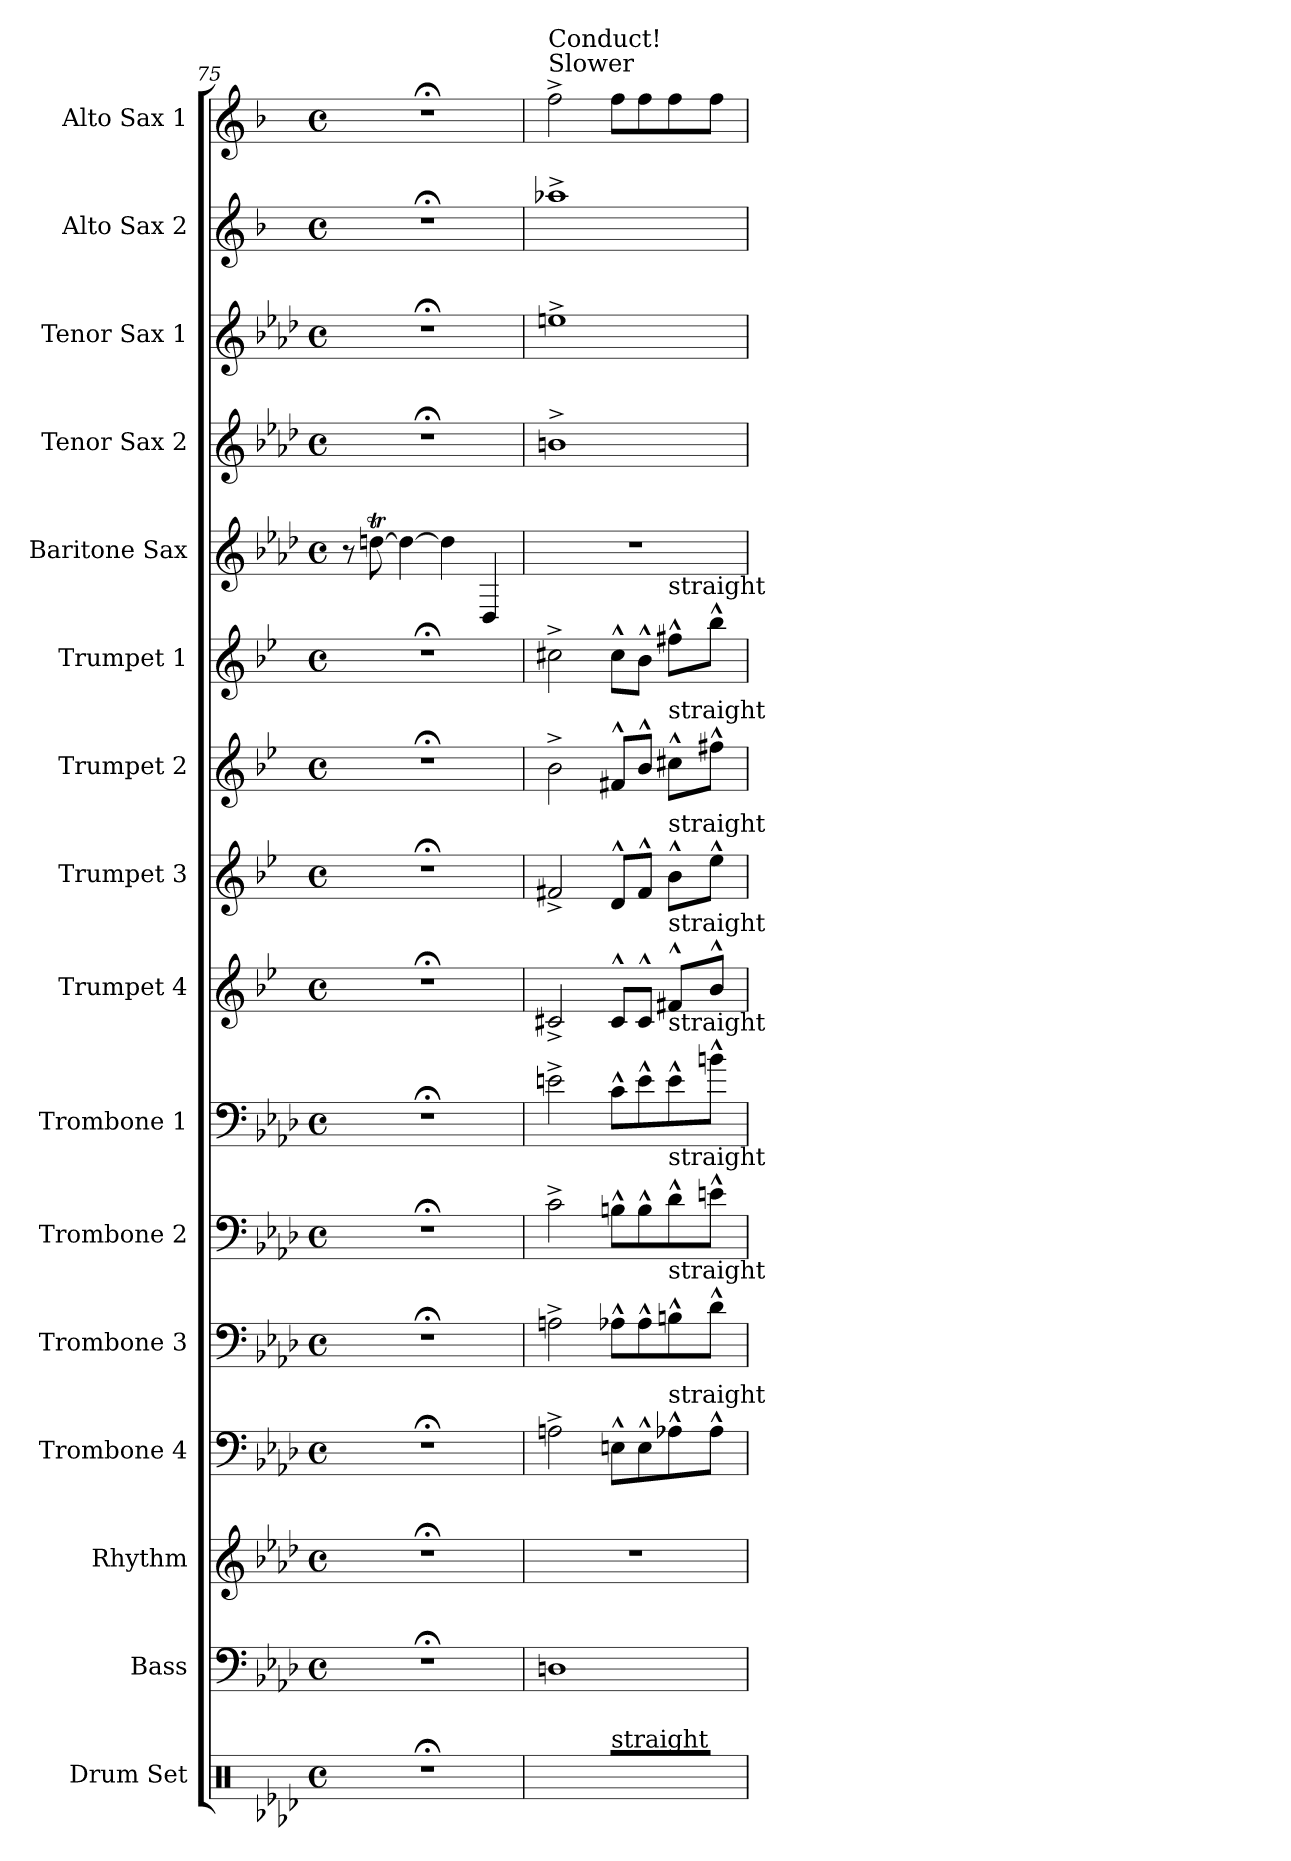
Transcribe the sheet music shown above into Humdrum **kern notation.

**kern	**kern	**kern	**kern	**kern	**kern	**kern	**kern	**kern	**kern	**kern	**kern	**kern	**kern	**kern	**kern
*part16	*part15	*part14	*part13	*part12	*part11	*part10	*part9	*part8	*part7	*part6	*part5	*part4	*part3	*part2	*part1
*staff16	*staff15	*staff14	*staff13	*staff12	*staff11	*staff10	*staff9	*staff8	*staff7	*staff6	*staff5	*staff4	*staff3	*staff2	*staff1
*I"Drum Set	*I"Bass	*I"Rhythm	*I"Trombone 4	*I"Trombone 3	*I"Trombone 2	*I"Trombone 1	*I"Trumpet 4	*I"Trumpet 3	*I"Trumpet 2	*I"Trumpet 1	*I"Baritone Sax	*I"Tenor Sax 2	*I"Tenor Sax 1	*I"Alto Sax 2	*I"Alto Sax 1
*I'Drums	*I'Bass	*	*	*	*	*	*I'Tpt 4	*I'Tpt 3	*I'Tpt 2	*I'Tpt 1	*I'Bari Sax	*I'Tenor 2	*I'Tenor 1	*I'Alto 2	*I'Alto 1
*clefX	*clefF4	*clefG2	*clefF4	*clefF4	*clefF4	*clefF4	*clefG2	*clefG2	*clefG2	*clefG2	*clefG2	*clefG2	*clefG2	*clefG2	*clefG2
*	*ITrd7c12	*ITrd7c12	*	*	*	*	*ITrd1c2	*ITrd1c2	*ITrd1c2	*ITrd1c2	*ITrd12c21	*ITrd8c14	*ITrd8c14	*ITrd5c9	*ITrd5c9
*k[b-e-a-d-]	*k[b-e-a-d-]	*k[b-e-a-d-]	*k[b-e-a-d-]	*k[b-e-a-d-]	*k[b-e-a-d-]	*k[b-e-a-d-]	*k[b-e-a-d-]	*k[b-e-a-d-]	*k[b-e-a-d-]	*k[b-e-a-d-]	*k[b-e-a-d-]	*k[b-e-a-d-]	*k[b-e-a-d-]	*k[b-e-a-d-]	*k[b-e-a-d-]
*A-:	*A-:	*A-:	*A-:	*A-:	*A-:	*A-:	*A-:	*A-:	*A-:	*A-:	*A-:	*A-:	*A-:	*A-:	*A-:
*M4/4	*M4/4	*M4/4	*M4/4	*M4/4	*M4/4	*M4/4	*M4/4	*M4/4	*M4/4	*M4/4	*M4/4	*M4/4	*M4/4	*M4/4	*M4/4
*met(c)	*met(c)	*met(c)	*met(c)	*met(c)	*met(c)	*met(c)	*met(c)	*met(c)	*met(c)	*met(c)	*met(c)	*met(c)	*met(c)	*met(c)	*met(c)
=75	=75	=75	=75	=75	=75	=75	=75	=75	=75	=75	=75	=75	=75	=75	=75
1r;<	1r;<	1r;<	1r;<	1r;<	1r;<	1r;<	1r;<	1r;<	1r;<	1r;<	8r	1r;<	1r;<	1r;<	1r;<
.	.	.	.	.	.	.	.	.	.	.	[8dnt\	.	.	.	.
.	.	.	.	.	.	.	.	.	.	.	4d\_	.	.	.	.
.	.	.	.	.	.	.	.	.	.	.	4dTTT\]	.	.	.	.
.	.	.	.	.	.	.	.	.	.	.	4DD-/	.	.	.	.
=76	=76	=76	=76	=76	=76	=76	=76	=76	=76	=76	=76	=76	=76	=76	=76
!	!	!	!	!	!	!	!	!	!	!	!	!	!	!	!LO:TX:a:t=Slower
!	!	!	!	!	!	!	!	!	!	!	!	!	!	!	!LO:TX:a:t=Conduct!
2R^>\	1DDn	1r	2An^>\	2An^>\	2c^>\	2en^>\	2Bn^>/	2en^>/	2a-^>\	2bn^>\	1r	1Bn^>	1en^>	1cc-X^>	2a-^>\
!LO:TX:a:t=straight	!	!	!	!	!	!	!	!	!	!	!	!	!	!	!
8R\L	.	.	8En^^>\L	8A-^^>\L	8Bn^^>\L	8c^^>\L	8B^^>/L	8c^^>/L	8en^^>/L	8b^^>\L	.	.	.	.	8a-\L
8R\	.	.	8E^^>\	8A-^^>\	8B^^>\	8e^^>\	8B^^>/J	8e^^>/J	8a-^^>/J	8a-^^>\J	.	.	.	.	8a-\
!	!	!	!	!	!	!	!	!	!	!LO:TX:a:t=straight	!	!	!	!	!
!	!	!	!	!	!	!	!	!	!LO:TX:a:t=straight	!	!	!	!	!	!
!	!	!	!	!	!	!	!	!LO:TX:a:t=straight	!	!	!	!	!	!	!
!	!	!	!	!	!	!	!LO:TX:a:t=straight	!	!	!	!	!	!	!	!
!	!	!	!	!	!	!LO:TX:a:t=straight	!	!	!	!	!	!	!	!	!
!	!	!	!	!	!LO:TX:a:t=straight	!	!	!	!	!	!	!	!	!	!
!	!	!	!	!LO:TX:a:t=straight	!	!	!	!	!	!	!	!	!	!	!
!	!	!	!LO:TX:a:t=straight	!	!	!	!	!	!	!	!	!	!	!	!
8R\	.	.	8A-X^^>\	8Bn^^>\	8d-^^>\	8e^^>\	8en^^>/L	8a-^^>\L	8bn^^>\L	8een^^>\L	.	.	.	.	8a-\
8R\J	.	.	8A-^^>\J	8d-^^>\J	8en^^>\J	8bn^^>\J	8a-^^>/J	8dd-^^>\J	8een^^>\J	8aa-^^>\J	.	.	.	.	8a-\J
=	=	=	=	=	=	=	=	=	=	=	=	=	=	=	=
*-	*-	*-	*-	*-	*-	*-	*-	*-	*-	*-	*-	*-	*-	*-	*-
